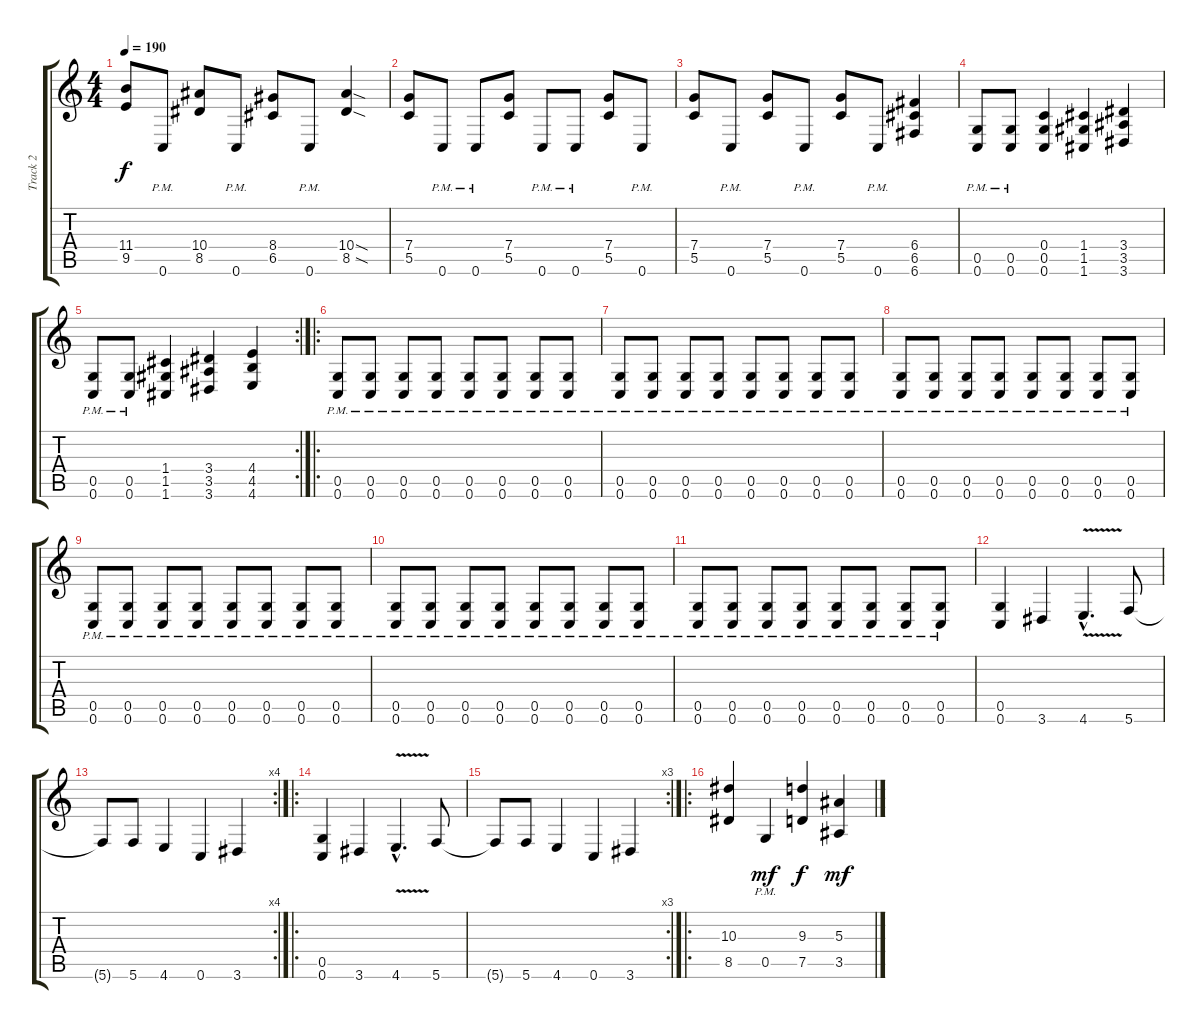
\track ("Track 2" "Track 2") {instrument distortionguitar}
\staff {score tabs}
\tuning (D4 A3 F3 C3 G2 C2) {hide}
\ts (4 4)
\tempo 190
\clef g2
\ks c
(11.4 9.5).8{dy f} 0.6{pm}.8 (10.4 8.5).8 0.6{pm}.8 (8.4 6.5).8 0.6{pm}.8 (10.4{sod} 8.5{sod}).4 |
(7.4 5.5).8 0.6{pm}.8 0.6{pm}.8 (7.4 5.5).8 0.6{pm}.8 0.6{pm}.8 (7.4 5.5).8 0.6{pm}.8 |
(7.4 5.5).8 0.6{pm}.8 (7.4 5.5).8 0.6{pm}.8 (7.4 5.5).8 0.6{pm}.8 (6.4 6.5 6.6).4 |
(0.5{pm} 0.6{pm}).8 (0.5{pm} 0.6{pm}).8 (0.4 0.5 0.6).4 (1.4 1.5 1.6).4 (3.4 3.5 3.6).4 |
\rc 2
(0.5{pm} 0.6{pm}).8 (0.5{pm} 0.6{pm}).8 (1.4 1.5 1.6).4 (3.4 3.5 3.6).4 (4.4 4.5 4.6).4 |
\ro
(0.5{pm} 0.6{pm}).8 (0.5{pm} 0.6{pm}).8 (0.5{pm} 0.6{pm}).8 (0.5{pm} 0.6{pm}).8 (0.5{pm} 0.6{pm}).8 (0.5{pm} 0.6{pm}).8 (0.5{pm} 0.6{pm}).8 (0.5{pm} 0.6{pm}).8 |
(0.5{pm} 0.6{pm}).8 (0.5{pm} 0.6{pm}).8 (0.5{pm} 0.6{pm}).8 (0.5{pm} 0.6{pm}).8 (0.5{pm} 0.6{pm}).8 (0.5{pm} 0.6{pm}).8 (0.5{pm} 0.6{pm}).8 (0.5{pm} 0.6{pm}).8 |
(0.5{pm} 0.6{pm}).8 (0.5{pm} 0.6{pm}).8 (0.5{pm} 0.6{pm}).8 (0.5{pm} 0.6{pm}).8 (0.5{pm} 0.6{pm}).8 (0.5{pm} 0.6{pm}).8 (0.5{pm} 0.6{pm}).8 (0.5{pm} 0.6{pm}).8 |
(0.5{pm} 0.6{pm}).8 (0.5{pm} 0.6{pm}).8 (0.5{pm} 0.6{pm}).8 (0.5{pm} 0.6{pm}).8 (0.5{pm} 0.6{pm}).8 (0.5{pm} 0.6{pm}).8 (0.5{pm} 0.6{pm}).8 (0.5{pm} 0.6{pm}).8 |
(0.5{pm} 0.6{pm}).8 (0.5{pm} 0.6{pm}).8 (0.5{pm} 0.6{pm}).8 (0.5{pm} 0.6{pm}).8 (0.5{pm} 0.6{pm}).8 (0.5{pm} 0.6{pm}).8 (0.5{pm} 0.6{pm}).8 (0.5{pm} 0.6{pm}).8 |
(0.5{pm} 0.6{pm}).8 (0.5{pm} 0.6{pm}).8 (0.5{pm} 0.6{pm}).8 (0.5{pm} 0.6{pm}).8 (0.5{pm} 0.6{pm}).8 (0.5{pm} 0.6{pm}).8 (0.5{pm} 0.6{pm}).8 (0.5{pm} 0.6{pm}).8 |
(0.5 0.6).4 3.6.4 4.6{v hac}.4{d} 5.6.8 |
\rc 4
5.6{t}.8 5.6.8 4.6.4 0.6.4 3.6.4 |
\ro
(0.5 0.6).4 3.6.4 4.6{v hac}.4{d} 5.6.8 |
\rc 3
5.6{t}.8 5.6.8 4.6.4 0.6.4 3.6.4 |
\ro
(10.3 8.5).4{volume 12} 0.5{pm}.4{dy mf} (9.3 7.5).4{dy f} (5.3 3.5).4{dy mf}
